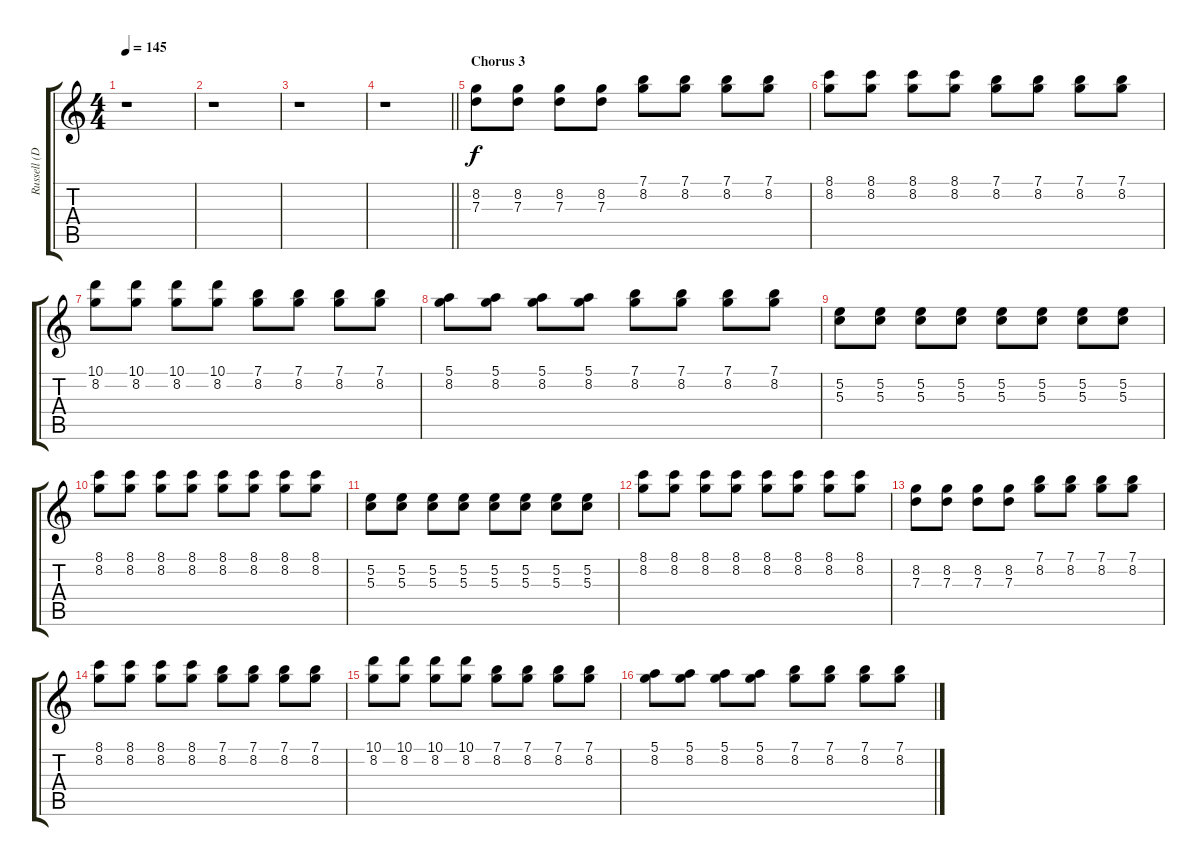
\track ("Russell (Delay)" "Russell (D") {instrument electricguitarjazz}
\staff {score tabs}
\tuning (E4 B3 G3 D3 A2 E2) {hide}
\ts (4 4)
\tempo 145
\clef g2
\ks c
r.1{dy f} |
r.1 |
r.1 |
\barLineRight lightlight
r.1 |
\section ("" "Chorus 3")
(8.2 7.3).8 (8.2 7.3).8 (8.2 7.3).8 (8.2 7.3).8 (7.1 8.2).8 (7.1 8.2).8 (7.1 8.2).8 (7.1 8.2).8 |
(8.1 8.2).8 (8.1 8.2).8 (8.1 8.2).8 (8.1 8.2).8 (7.1 8.2).8 (7.1 8.2).8 (7.1 8.2).8 (7.1 8.2).8 |
(10.1 8.2).8 (10.1 8.2).8 (10.1 8.2).8 (10.1 8.2).8 (7.1 8.2).8 (7.1 8.2).8 (7.1 8.2).8 (7.1 8.2).8 |
(5.1 8.2).8 (5.1 8.2).8 (5.1 8.2).8 (5.1 8.2).8 (7.1 8.2).8 (7.1 8.2).8 (7.1 8.2).8 (7.1 8.2).8 |
(5.2 5.3).8 (5.2 5.3).8 (5.2 5.3).8 (5.2 5.3).8 (5.2 5.3).8 (5.2 5.3).8 (5.2 5.3).8 (5.2 5.3).8 |
(8.1 8.2).8 (8.1 8.2).8 (8.1 8.2).8 (8.1 8.2).8 (8.1 8.2).8 (8.1 8.2).8 (8.1 8.2).8 (8.1 8.2).8 |
(5.2 5.3).8 (5.2 5.3).8 (5.2 5.3).8 (5.2 5.3).8 (5.2 5.3).8 (5.2 5.3).8 (5.2 5.3).8 (5.2 5.3).8 |
(8.1 8.2).8 (8.1 8.2).8 (8.1 8.2).8 (8.1 8.2).8 (8.1 8.2).8 (8.1 8.2).8 (8.1 8.2).8 (8.1 8.2).8 |
(8.2 7.3).8 (8.2 7.3).8 (8.2 7.3).8 (8.2 7.3).8 (7.1 8.2).8 (7.1 8.2).8 (7.1 8.2).8 (7.1 8.2).8 |
(8.1 8.2).8 (8.1 8.2).8 (8.1 8.2).8 (8.1 8.2).8 (7.1 8.2).8 (7.1 8.2).8 (7.1 8.2).8 (7.1 8.2).8 |
(10.1 8.2).8 (10.1 8.2).8 (10.1 8.2).8 (10.1 8.2).8 (7.1 8.2).8 (7.1 8.2).8 (7.1 8.2).8 (7.1 8.2).8 |
(5.1 8.2).8 (5.1 8.2).8 (5.1 8.2).8 (5.1 8.2).8 (7.1 8.2).8 (7.1 8.2).8 (7.1 8.2).8 (7.1 8.2).8
